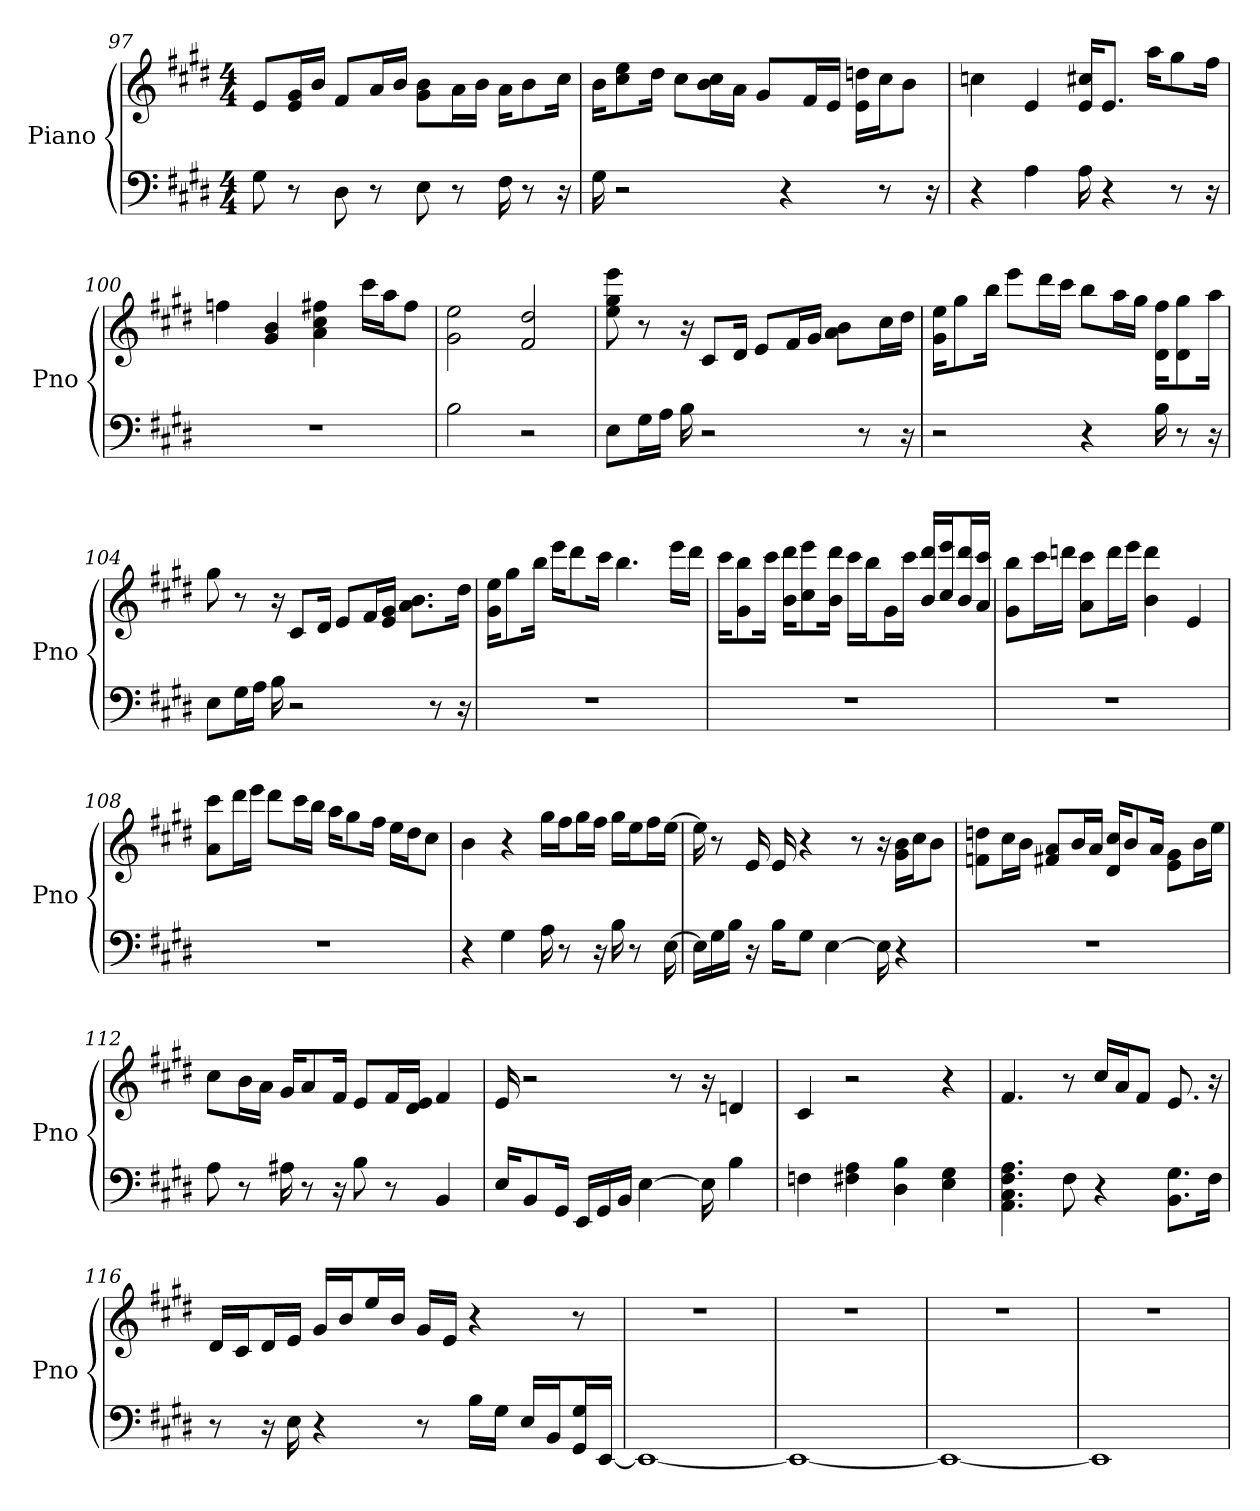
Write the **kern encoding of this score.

**kern	**kern
*part1	*part1
*staff2	*staff1
*I"Piano	*
*I'Pno	*
*clefF4	*clefG2
*k[f#c#g#d#]	*k[f#c#g#d#]
*E:	*E:
*M4/4	*M4/4
=97	=97
8G#	8e/L
8r	16g#/ 16e/L
.	16b/JJ
8D#	8f#/L
8r	16a/L
.	16b/JJ
8E	8b\ 8g#\L
8r	16a\L
.	16b\JJ
16F#	16a\KL
8r	8b\
16r	16cc#\Jk
=98	=98
16G#	16b\KL
2r	8cc#\ 8ee\
.	16dd#\Jk
.	8cc#\L
.	16b\ 16cc#\L
.	16a\JJ
.	8g#/L
4r	.
.	16f#/L
.	16e/JJ
.	16dd\ 16e\LL
8r	16cc#\J
.	8b\J
16r	.
=99	=99
4r	4cc
4A	4e
16A	16e/ 16cc#/KL
4r	8.e/J
.	16aa\KL
8r	8gg#\
16r	16ff#\Jk
=100	=100
1r	4ff
.	4g# 4b
.	4ff# 4cc# 4a
.	16ccc#\LL
.	16aa\J
.	8ff#\J
=101	=101
2B	2ee 2g#
2r	2dd# 2f#
=102	=102
8E\L	8gg# 8eee 8ee
16G#\L	8r
16A\JJ	.
16B	16r
2r	8c#/L
.	16d#/Jk
.	8e/L
.	16f#/L
.	16g#/JJ
.	8b\ 8a\L
8r	.
.	16cc#\L
16r	16dd#\JJ
=103	=103
2r	16g#\ 16ee\KL
.	8gg#\
.	16bb\Jk
.	8eee\L
.	16ddd#\L
.	16ccc#\JJ
4r	8bb\L
.	16aa\L
.	16gg#\JJ
16B	16d#\ 16ff#\KL
8r	8d#\ 8gg#\
16r	16aa\Jk
=104	=104
8E\L	8gg#
16G#\L	8r
16A\JJ	.
16B	16r
2r	8c#/L
.	16d#/Jk
.	8e/L
.	16f#/L
.	16g#/ 16e/JJ
.	8.a\ 8.b\L
8r	.
16r	16dd#\Jk
=105	=105
1r	16g#\ 16ee\KL
.	8gg#\
.	16bb\Jk
.	16eee\KL
.	8ddd#\
.	16ccc#\Jk
.	4.bb
.	16eee\LL
.	16ddd#\JJ
=106	=106
1r	16ccc#\KL
.	8bb\ 8g#\
.	16ccc#\Jk
.	16ddd#\ 16b\KL
.	8eee\ 8cc#\
.	16ddd#\ 16b\Jk
.	16ccc#\LL
.	16bb\J
.	16g#\L
.	16ccc#\JJ
.	16b/ 16ddd#/LL
.	16eee/ 16cc#/J
.	16b/ 16ddd#/L
.	16ccc#/ 16a/JJ
=107	=107
1r	8g#\ 8bb\L
.	16ccc#\L
.	16ddd\JJ
.	8a\ 8ccc#\L
.	16ddd\L
.	16eee\JJ
.	4b 4ddd
.	4e
=108	=108
1r	8a\ 8ccc#\L
.	16ddd#\L
.	16eee\JJ
.	8ddd#\L
.	16ccc#\L
.	16bb\JJ
.	16aa\KL
.	8gg#\
.	16ff#\Jk
.	16ee\LL
.	16dd#\J
.	8cc#\J
=109	=109
4r	4b
4G#	4r
16A	16gg#\LL
8r	16ff#\J
.	16gg#\L
16r	16ff#\JJ
16B	16gg#\LL
8r	16ee\J
.	16ff#\L
[16E	[16ee\JJ
=110	=110
16E\LL]	16ee]
16G#\	8r
16B\JJ	.
16r	16e
16B\KL	16e
8G#\J	4r
[4E	.
.	8r
16E]	16r
4r	16b\ 16g#\LL
.	16cc#\J
.	8b\J
=111	=111
1r	8dd\ 8f\L
.	16cc#\L
.	16b\JJ
.	8f#/ 8a/L
.	16b/L
.	16a/JJ
.	16d#/ 16cc#/KL
.	8b/
.	16a/Jk
.	8g#\ 8e\L
.	16b\L
.	16ee\JJ
=112	=112
8A	8cc#\L
8r	16b\L
.	16a\JJ
16A#	16g#/KL
8r	8a/
16r	16f#/Jk
8B	8e/L
8r	16f#/L
.	16d#/ 16e/JJ
4BB	4f#
=113	=113
16E/KL	16e
8BB/	2r
16GG#/Jk	.
16EE/LL	.
16GG#/	.
16BB/JJ	.
[4E	.
.	8r
16E]	16r
4B	4d
=114	=114
4F	4c#
4F# 4A	2r
4D# 4B	.
4G# 4E	4r
=115	=115
4.AA 4.F# 4.A 4.C#	4.f#
8F#	8r
4r	16cc#/LL
.	16a/J
.	8f#/J
8.G#\ 8.BB\L	8.e
16F#\Jk	16r
=116	=116
8r	16d#/LL
.	16c#/J
16r	16d#/L
16E	16e/JJ
4r	16g#/LL
.	16b/J
.	16ee/L
.	16b/JJ
8r	16g#/LL
.	16e/JJ
16B\LL	4r
16G#\JJ	.
16E/LL	.
16BB/J	.
16G#/ 16GG#/L	8r
[16EE/JJ	.
=117	=117
1EE_	1r
=118	=118
1EE_	1r
=119	=119
1EE_	1r
=120	=120
1EE]	1r
=	=
*-	*-
